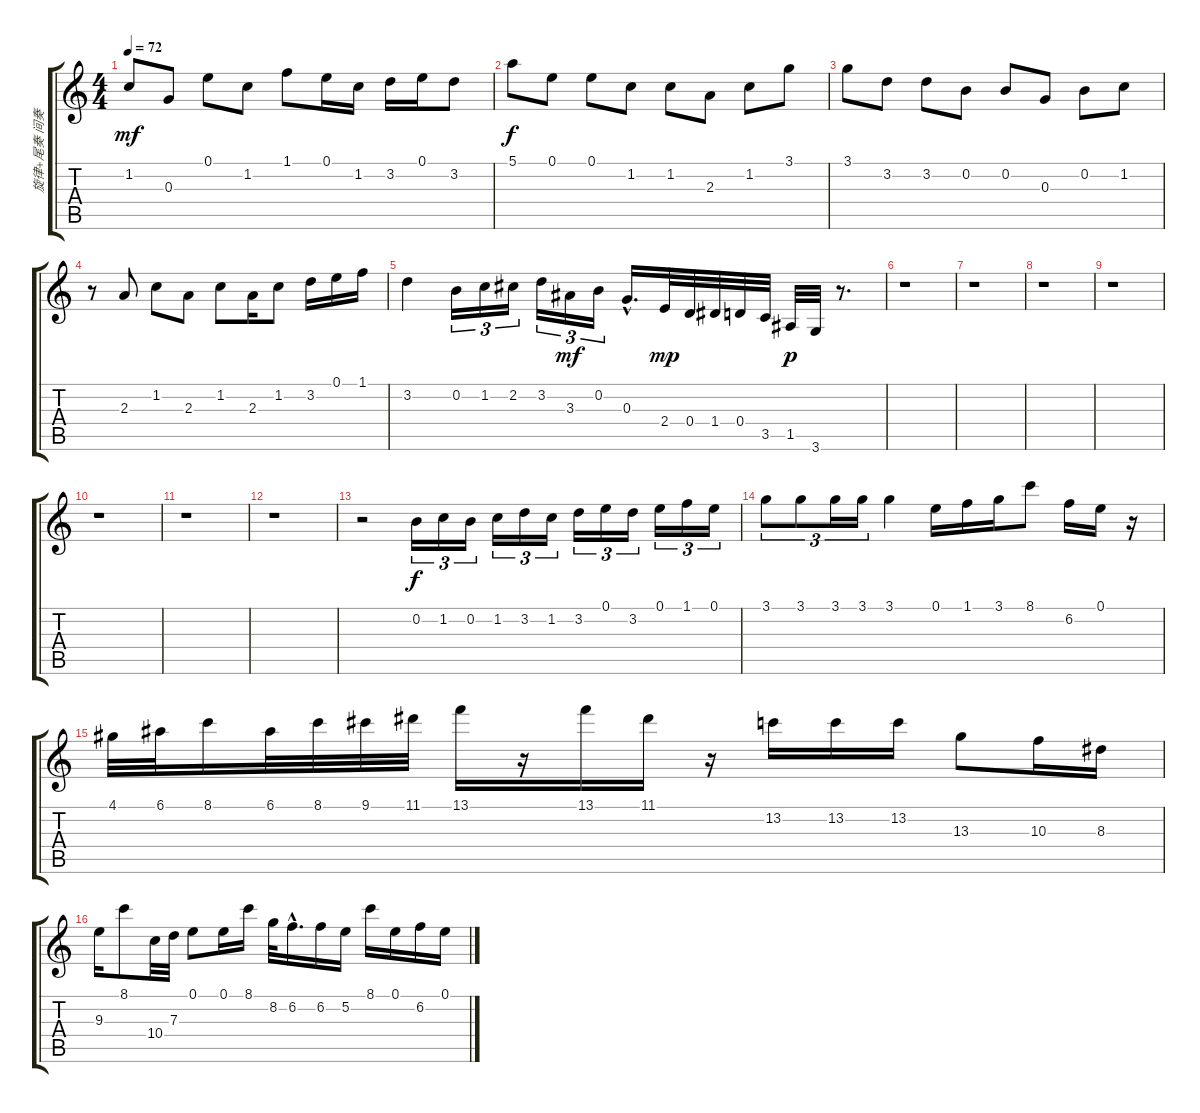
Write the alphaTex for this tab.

\track ("旋律+尾奏 间奏" "旋律+尾奏 间奏") {instrument acousticguitarnylon}
\staff {score tabs}
\tuning (E4 B3 G3 D3 A2 E2) {hide}
\ts (4 4)
\tempo 72
\clef g2
\ks c
1.2.8{dy mf} 0.3.8 0.1.8 1.2.8 1.1.8 0.1.16 1.2.16 3.2.16 0.1.16 3.2.8 |
5.1.8{dy f} 0.1.8 0.1.8 1.2.8 1.2.8 2.3.8 1.2.8 3.1.8 |
3.1.8 3.2.8 3.2.8 0.2.8 0.2.8 0.3.8 0.2.8 1.2.8 |
r.8 2.3.8 1.2.8 2.3.8 1.2.8 2.3.16 1.2.8 3.2.16 0.1.16 1.1.16 |
3.2.4 0.2.16{tu (3 2)} 1.2.16{tu (3 2)} 2.2.16{tu (3 2)} 3.2.16{tu (3 2)} 3.3.16{tu (3 2) dy mf} 0.2.16{tu (3 2)} 0.3{hac}.16{d} 2.4.32{dy mp} 0.4.32 1.4.32 0.4.32 3.5.32 1.5.32{dy p} 3.6.32 r.8{d} |
r.1 |
r.1 |
r.1 |
r.1 |
r.1 |
r.1 |
r.1 |
r.2 0.2.16{tu (3 2) dy f} 1.2.16{tu (3 2)} 0.2.16{tu (3 2)} 1.2.16{tu (3 2)} 3.2.16{tu (3 2)} 1.2.16{tu (3 2)} 3.2.16{tu (3 2)} 0.1.16{tu (3 2)} 3.2.16{tu (3 2)} 0.1.16{tu (3 2)} 1.1.16{tu (3 2)} 0.1.16{tu (3 2)} |
3.1.8{tu (3 2)} 3.1.8{tu (3 2)} 3.1.16{tu (3 2)} 3.1.16{tu (3 2)} 3.1.4 0.1.16 1.1.16 3.1.16 8.1.8 6.2.16 0.1.16 r.16 |
4.1.32 6.1.32 8.1.16 6.1.32 8.1.32 9.1.32 11.1.32 13.1.16 r.16 13.1.16 11.1.16 r.16 13.2.16 13.2.16 13.2.16 13.3.8 10.3.16 8.3.16 |
9.3.16 8.1.8 10.4.32 7.3.32 0.1.8 0.1.16 8.1.16 8.2.32 6.2{hac}.16{d} 6.2.16 5.2.16 8.1.16 0.1.16 6.2.16 0.1.16
